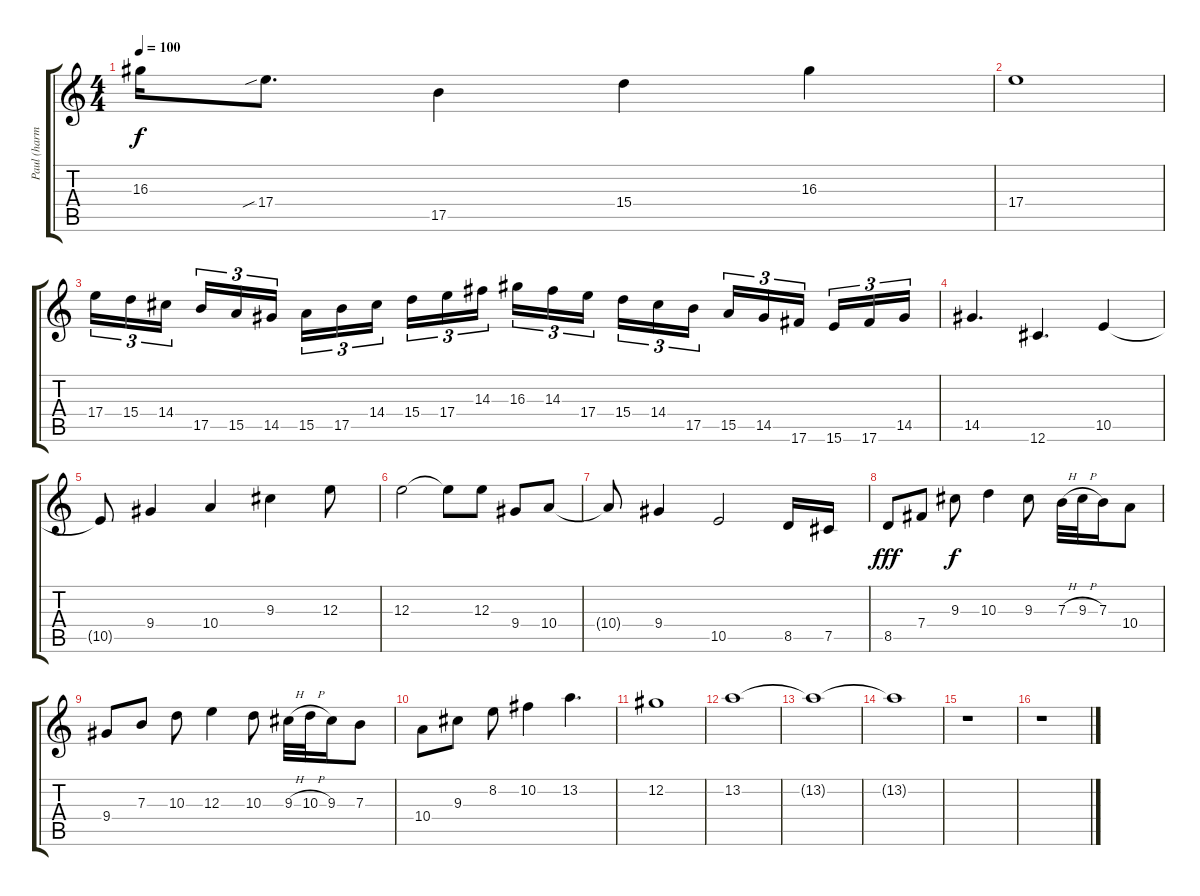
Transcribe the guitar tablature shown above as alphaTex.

\track ("Paul (harmony)" "Paul (harm") {instrument distortionguitar}
\staff {score tabs}
\tuning (Db4 Ab3 E3 B2 Gb2 Db2) {hide}
\ts (4 4)
\tempo 100
\clef g2
\ks c
16.3.16{dy f} 17.4{sib}.8{d} 17.5.4 15.4.4 16.3.4 |
17.4.1 |
17.4.16{tu (3 2)} 15.4.16{tu (3 2)} 14.4.16{tu (3 2) beam splitsecondary} 17.5.16{tu (3 2)} 15.5.16{tu (3 2)} 14.5.16{tu (3 2)} 15.5.16{tu (3 2)} 17.5.16{tu (3 2)} 14.4.16{tu (3 2) beam splitsecondary} 15.4.16{tu (3 2)} 17.4.16{tu (3 2)} 14.3.16{tu (3 2)} 16.3.16{tu (3 2)} 14.3.16{tu (3 2)} 17.4.16{tu (3 2) beam splitsecondary} 15.4.16{tu (3 2)} 14.4.16{tu (3 2)} 17.5.16{tu (3 2)} 15.5.16{tu (3 2)} 14.5.16{tu (3 2)} 17.6.16{tu (3 2) beam splitsecondary} 15.6.16{tu (3 2)} 17.6.16{tu (3 2)} 14.5.16{tu (3 2)} |
14.5.4{d} 12.6.4{d} 10.5.4 |
10.5{t}.8 9.4.4 10.4.4 9.3.4 12.3.8 |
12.3.2 12.3{t}.8 12.3.8 9.4.8 10.4.8 |
10.4{t}.8 9.4.4 10.5.2 8.5.16 7.5.16 |
8.5.8{dy fff} 7.4.8 9.3.8{dy f} 10.3.4 9.3.8 7.3{h}.32 9.3{h}.32 7.3.16 10.4.8 |
9.4.8 7.3.8 10.3.8 12.3.4 10.3.8 9.3{h}.32 10.3{h}.32 9.3.16 7.3.8 |
10.4.8 9.3.8 8.2.8 10.2.4 13.2.4{d} |
12.2.1 |
13.2.1{volume 0} |
13.2{t}.1 |
13.2{t}.1 |
r.1 |
r.1
